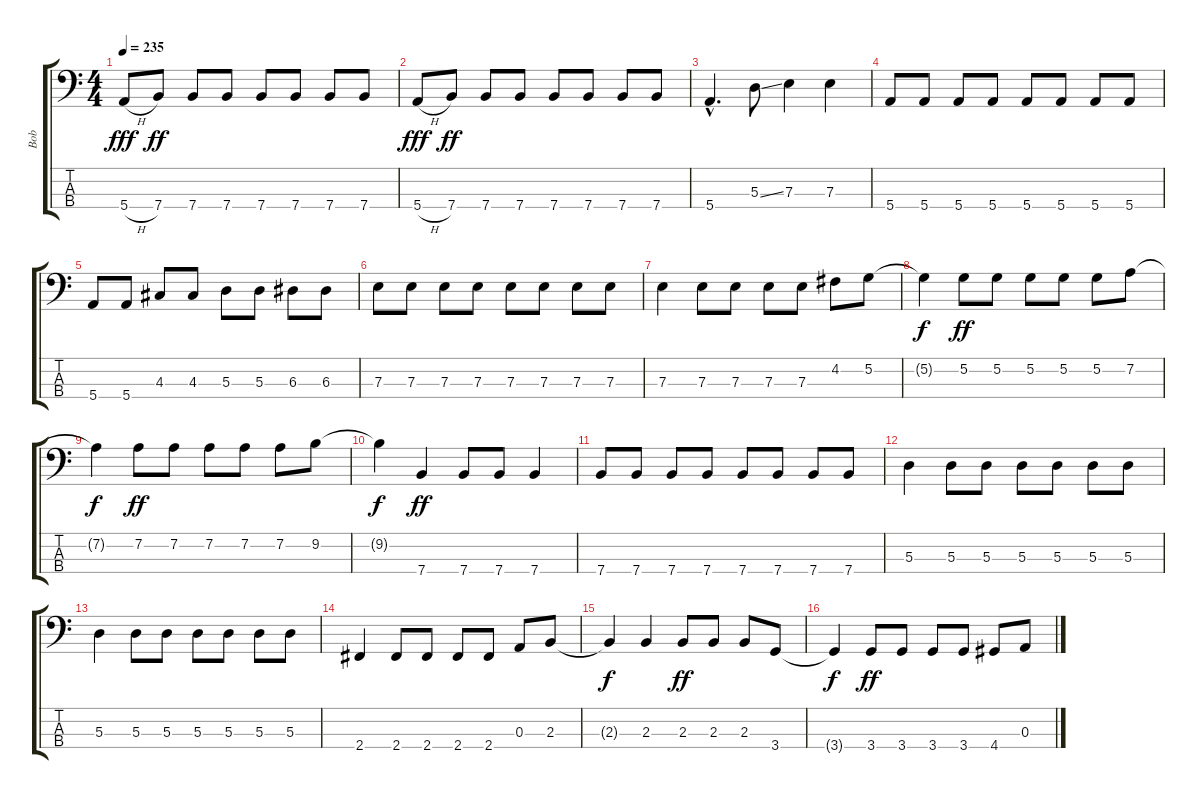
\track ("Bob" "Bob") {instrument electricbassfinger}
\staff {score tabs}
\tuning (G2 D2 A1 E1) {hide}
\ts (4 4)
\tempo 235
\clef f4
\ks c
5.4{h}.8{dy fff} 7.4.8{dy ff} 7.4.8 7.4.8 7.4.8 7.4.8 7.4.8 7.4.8 |
5.4{h}.8{dy fff} 7.4.8{dy ff} 7.4.8 7.4.8 7.4.8 7.4.8 7.4.8 7.4.8 |
5.4{hac}.4{d} 5.3{ss}.8 7.3.4 7.3.4 |
5.4.8 5.4.8 5.4.8 5.4.8 5.4.8 5.4.8 5.4.8 5.4.8 |
5.4.8 5.4.8 4.3.8 4.3.8 5.3.8 5.3.8 6.3.8 6.3.8 |
7.3.8 7.3.8 7.3.8 7.3.8 7.3.8 7.3.8 7.3.8 7.3.8 |
7.3.4 7.3.8 7.3.8 7.3.8 7.3.8 4.2.8 5.2.8 |
5.2{t}.4{dy f} 5.2.8{dy ff} 5.2.8 5.2.8 5.2.8 5.2.8 7.2.8 |
7.2{t}.4{dy f} 7.2.8{dy ff} 7.2.8 7.2.8 7.2.8 7.2.8 9.2.8 |
9.2{t}.4{dy f} 7.4.4{dy ff} 7.4.8 7.4.8 7.4.4 |
7.4.8 7.4.8 7.4.8 7.4.8 7.4.8 7.4.8 7.4.8 7.4.8 |
5.3.4 5.3.8 5.3.8 5.3.8 5.3.8 5.3.8 5.3.8 |
5.3.4 5.3.8 5.3.8 5.3.8 5.3.8 5.3.8 5.3.8 |
2.4.4 2.4.8 2.4.8 2.4.8 2.4.8 0.3.8 2.3.8 |
2.3{t}.4{dy f} 2.3.4 2.3.8{dy ff} 2.3.8 2.3.8 3.4.8 |
3.4{t}.4{dy f} 3.4.8{dy ff} 3.4.8 3.4.8 3.4.8 4.4.8 0.3.8
